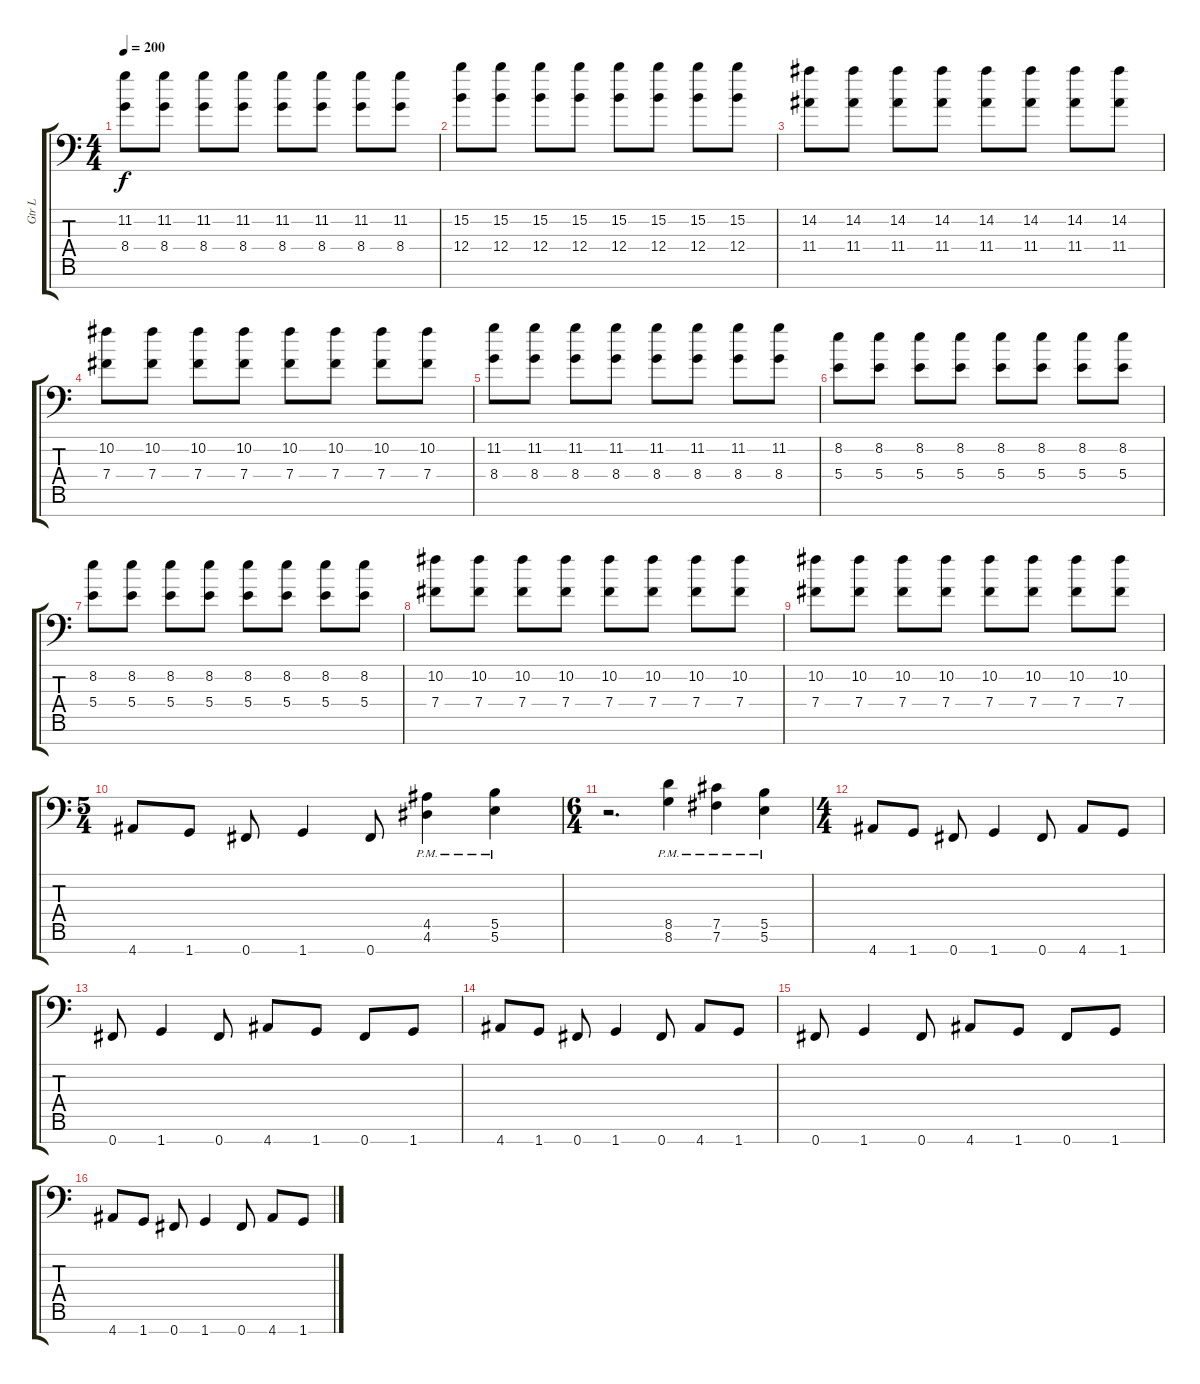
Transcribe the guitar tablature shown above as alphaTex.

\track ("Gtr L" "Gtr L") {instrument distortionguitar}
\staff {score tabs}
\tuning (Db4 Ab3 E3 B2 Gb2 B1 Gb1) {hide}
\ts (4 4)
\tempo 200
\clef f4
\ks c
(11.2 8.4).8{dy f} (11.2 8.4).8 (11.2 8.4).8 (11.2 8.4).8 (11.2 8.4).8 (11.2 8.4).8 (11.2 8.4).8 (11.2 8.4).8 |
(15.2 12.4).8 (15.2 12.4).8 (15.2 12.4).8 (15.2 12.4).8 (15.2 12.4).8 (15.2 12.4).8 (15.2 12.4).8 (15.2 12.4).8 |
(14.2 11.4).8 (14.2 11.4).8 (14.2 11.4).8 (14.2 11.4).8 (14.2 11.4).8 (14.2 11.4).8 (14.2 11.4).8 (14.2 11.4).8 |
(10.2 7.4).8 (10.2 7.4).8 (10.2 7.4).8 (10.2 7.4).8 (10.2 7.4).8 (10.2 7.4).8 (10.2 7.4).8 (10.2 7.4).8 |
(11.2 8.4).8 (11.2 8.4).8 (11.2 8.4).8 (11.2 8.4).8 (11.2 8.4).8 (11.2 8.4).8 (11.2 8.4).8 (11.2 8.4).8 |
(8.2 5.4).8 (8.2 5.4).8 (8.2 5.4).8 (8.2 5.4).8 (8.2 5.4).8 (8.2 5.4).8 (8.2 5.4).8 (8.2 5.4).8 |
(8.2 5.4).8 (8.2 5.4).8 (8.2 5.4).8 (8.2 5.4).8 (8.2 5.4).8 (8.2 5.4).8 (8.2 5.4).8 (8.2 5.4).8 |
(10.2 7.4).8 (10.2 7.4).8 (10.2 7.4).8 (10.2 7.4).8 (10.2 7.4).8 (10.2 7.4).8 (10.2 7.4).8 (10.2 7.4).8 |
(10.2 7.4).8 (10.2 7.4).8 (10.2 7.4).8 (10.2 7.4).8 (10.2 7.4).8 (10.2 7.4).8 (10.2 7.4).8 (10.2 7.4).8 |
\ts (5 4)
4.7.8 1.7.8 0.7.8 1.7.4 0.7.8 (4.5{pm} 4.6{pm}).4 (5.5{pm} 5.6{pm}).4 |
\ts (6 4)
r.2{d} (8.5{pm} 8.6{pm}).4 (7.5{pm} 7.6{pm}).4 (5.5{pm} 5.6{pm}).4 |
\ts (4 4)
4.7.8 1.7.8 0.7.8 1.7.4 0.7.8 4.7.8 1.7.8 |
0.7.8 1.7.4 0.7.8 4.7.8 1.7.8 0.7.8 1.7.8 |
4.7.8 1.7.8 0.7.8 1.7.4 0.7.8 4.7.8 1.7.8 |
0.7.8 1.7.4 0.7.8 4.7.8 1.7.8 0.7.8 1.7.8 |
4.7.8 1.7.8 0.7.8 1.7.4 0.7.8 4.7.8 1.7.8
